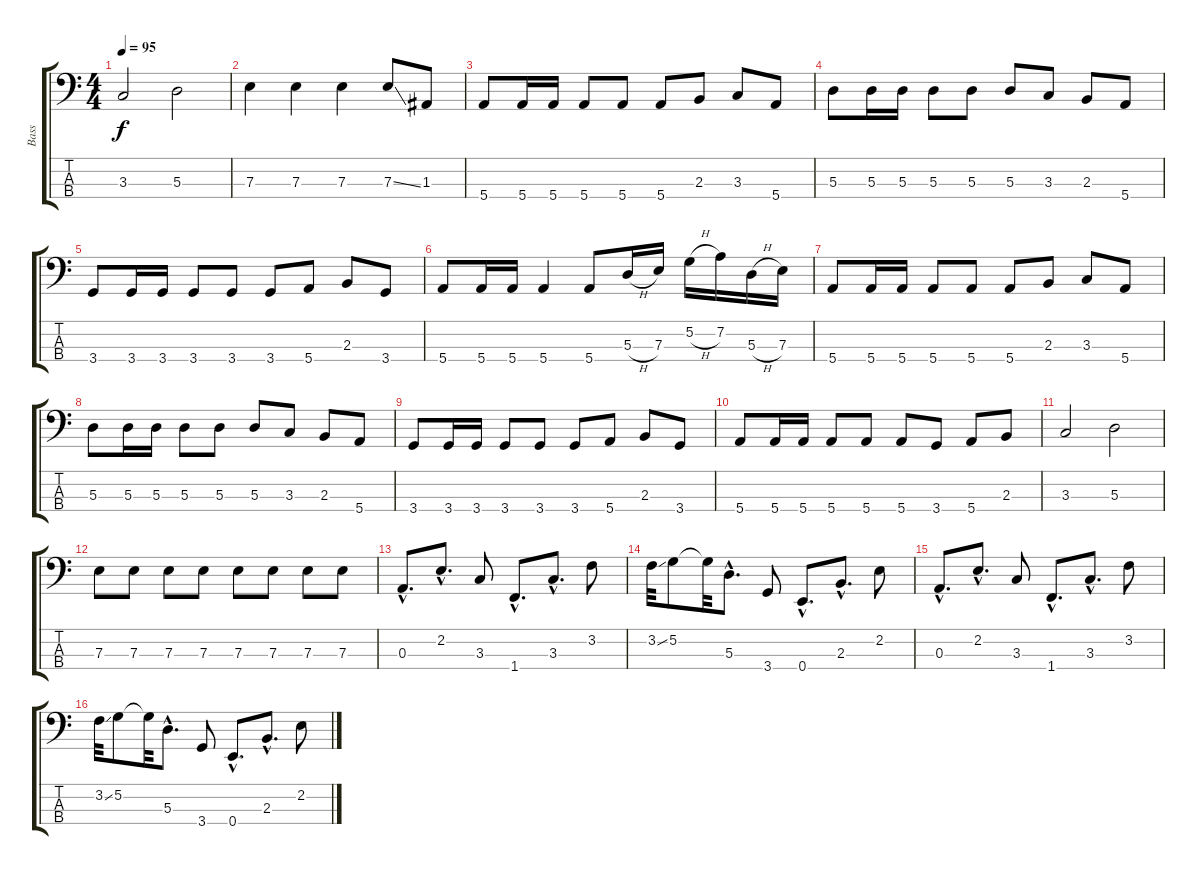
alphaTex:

\track ("Bass" "Bass") {instrument electricbassfinger}
\staff {score tabs}
\tuning (G2 D2 A1 E1) {hide}
\ts (4 4)
\tempo 95
\clef f4
\ks c
3.3.2{dy f} 5.3.2 |
7.3.4 7.3.4 7.3.4 7.3{ss}.8 1.3.8 |
5.4.8 5.4.16 5.4.16 5.4.8 5.4.8 5.4.8 2.3.8 3.3.8 5.4.8 |
5.3.8 5.3.16 5.3.16 5.3.8 5.3.8 5.3.8 3.3.8 2.3.8 5.4.8 |
3.4.8 3.4.16 3.4.16 3.4.8 3.4.8 3.4.8 5.4.8 2.3.8 3.4.8 |
5.4.8 5.4.16 5.4.16 5.4.4 5.4.8 5.3{h}.16 7.3.16 5.2{h}.16 7.2.16 5.3{h}.16 7.3.16 |
5.4.8 5.4.16 5.4.16 5.4.8 5.4.8 5.4.8 2.3.8 3.3.8 5.4.8 |
5.3.8 5.3.16 5.3.16 5.3.8 5.3.8 5.3.8 3.3.8 2.3.8 5.4.8 |
3.4.8 3.4.16 3.4.16 3.4.8 3.4.8 3.4.8 5.4.8 2.3.8 3.4.8 |
5.4.8 5.4.16 5.4.16 5.4.8 5.4.8 5.4.8 3.4.8 5.4.8 2.3.8 |
3.3.2 5.3.2 |
7.3.8 7.3.8 7.3.8 7.3.8 7.3.8 7.3.8 7.3.8 7.3.8 |
0.3{hac}.8{d} 2.2{hac}.8{d} 3.3.8 1.4{hac}.8{d} 3.3{hac}.8{d} 3.2.8 |
3.2{ss}.32 5.2.8 5.2{t}.32 5.3{hac}.8{d} 3.4.8 0.4{hac}.8{d} 2.3{hac}.8{d} 2.2.8 |
0.3{hac}.8{d} 2.2{hac}.8{d} 3.3.8 1.4{hac}.8{d} 3.3{hac}.8{d} 3.2.8 |
3.2{ss}.32 5.2.8 5.2{t}.32 5.3{hac}.8{d} 3.4.8 0.4{hac}.8{d} 2.3{hac}.8{d} 2.2.8
